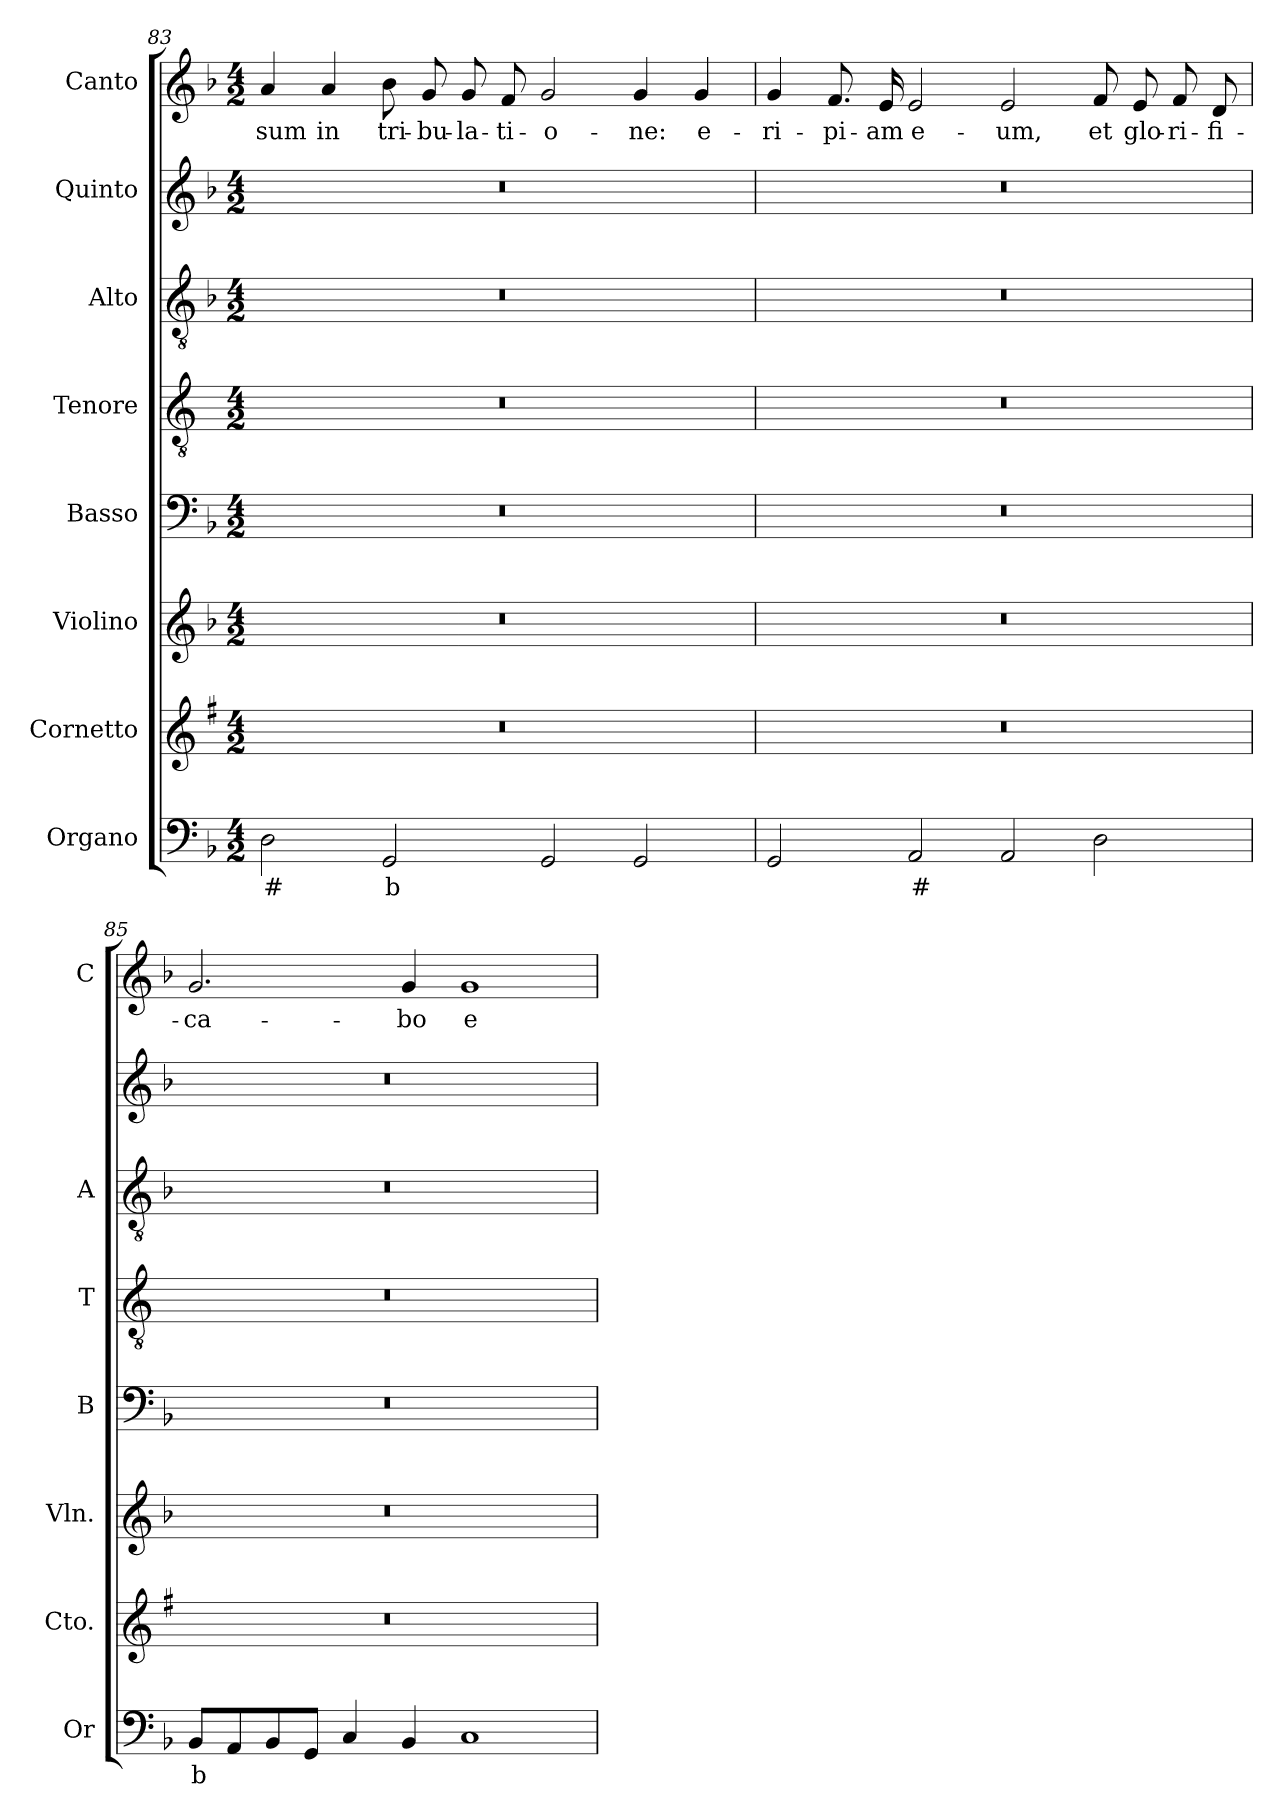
**kern	**text	**kern	**kern	**kern	**kern	**kern	**kern	**kern	**text
*part8	*part8	*part7	*part6	*part5	*part4	*part3	*part2	*part1	*part1
*staff8	*staff8	*staff7	*staff6	*staff5	*staff4	*staff3	*staff2	*staff1	*staff1
*I"Organo	*	*I"Cornetto	*I"Violino	*I"Basso	*I"Tenore	*I"Alto	*I"Quinto	*I"Canto	*
*I'Or	*	*I'Cto.	*I'Vln.	*I'B	*I'T	*I'A	*	*I'C	*
*clefF4	*	*clefG2	*clefG2	*clefF4	*clefGv2	*clefGv2	*clefG2	*clefG2	*
*	*	*ITrd1c2	*	*	*ITrd4c7	*	*	*	*
*k[b-]	*	*k[b-]	*k[b-]	*k[b-]	*k[b-]	*k[b-]	*k[b-]	*k[b-]	*
*F:	*	*F:	*F:	*F:	*F:	*F:	*F:	*F:	*
*M4/2	*	*M4/2	*M4/2	*M4/2	*M4/2	*M4/2	*M4/2	*M4/2	*
=83	=83	=83	=83	=83	=83	=83	=83	=83	=83
!	!LO:LY:b	!	!	!	!	!	!	!	!LO:LY:b
2D\	#	0r	0r	0r	0r	0r	0r	4a/	sum
!	!	!	!	!	!	!	!	!	!LO:LY:b
.	.	.	.	.	.	.	.	4a/	in
!	!LO:LY:b	!	!	!	!	!	!	!	!LO:LY:b
2GG/	b	.	.	.	.	.	.	8b-\	tri-
!	!	!	!	!	!	!	!	!	!LO:LY:b
.	.	.	.	.	.	.	.	8g/	-bu-
!	!	!	!	!	!	!	!	!	!LO:LY:b
.	.	.	.	.	.	.	.	8g/	-la-
!	!	!	!	!	!	!	!	!	!LO:LY:b
.	.	.	.	.	.	.	.	8f/	-ti-
!	!	!	!	!	!	!	!	!	!LO:LY:b
2GG/	.	.	.	.	.	.	.	2g/	-o-
!	!	!	!	!	!	!	!	!	!LO:LY:b
2GG/	.	.	.	.	.	.	.	4g/	-ne:
!	!	!	!	!	!	!	!	!	!LO:LY:b
.	.	.	.	.	.	.	.	4g/	e-
!!LO:PB:g=z
=84	=84	=84	=84	=84	=84	=84	=84	=84	=84
!	!	!	!	!	!	!	!	!	!LO:LY:b
2GG/	.	0r	0r	0r	0r	0r	0r	4g/	-ri-
!	!	!	!	!	!	!	!	!	!LO:LY:b
.	.	.	.	.	.	.	.	8.f/	-pi-
!	!	!	!	!	!	!	!	!	!LO:LY:b
.	.	.	.	.	.	.	.	16e/	-am
!	!LO:LY:b	!	!	!	!	!	!	!	!LO:LY:b
2AA/	#	.	.	.	.	.	.	2e/	e-
!	!	!	!	!	!	!	!	!	!LO:LY:b
2AA/	.	.	.	.	.	.	.	2e/	-um,
!	!	!	!	!	!	!	!	!	!LO:LY:b
2D\	.	.	.	.	.	.	.	8f/	et
!	!	!	!	!	!	!	!	!	!LO:LY:b
.	.	.	.	.	.	.	.	8e/	glo-
!	!	!	!	!	!	!	!	!	!LO:LY:b
.	.	.	.	.	.	.	.	8f/	-ri-
!	!	!	!	!	!	!	!	!	!LO:LY:b
.	.	.	.	.	.	.	.	8d/	-fi-
=85	=85	=85	=85	=85	=85	=85	=85	=85	=85
!	!LO:LY:b	!	!	!	!	!	!	!	!LO:LY:b
8BB-/L	b	0r	0r	0r	0r	0r	0r	2.g/	-ca-
8AA/	.	.	.	.	.	.	.	.	.
8BB-/	.	.	.	.	.	.	.	.	.
8GG/J	.	.	.	.	.	.	.	.	.
4C/	.	.	.	.	.	.	.	.	.
!	!	!	!	!	!	!	!	!	!LO:LY:b
4BB-/	.	.	.	.	.	.	.	4g/	-bo
!	!	!	!	!	!	!	!	!	!LO:LY:b
1C	.	.	.	.	.	.	.	1g	e-
=	=	=	=	=	=	=	=	=	=
*-	*-	*-	*-	*-	*-	*-	*-	*-	*-
